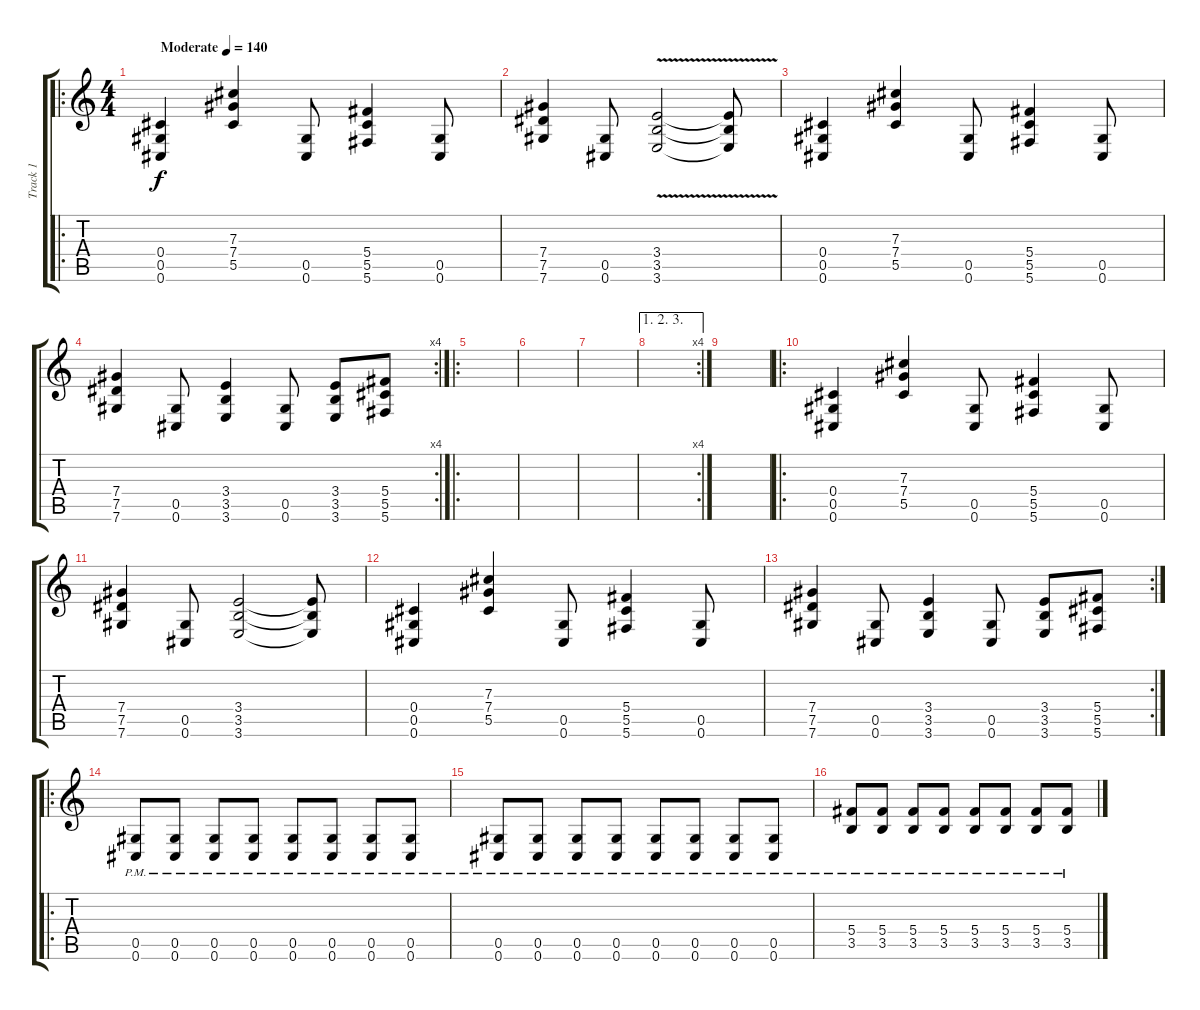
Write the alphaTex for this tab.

\track ("Track 1" "Track 1") {instrument distortionguitar}
\staff {score tabs}
\tuning (Eb4 Bb3 Gb3 Db3 Ab2 Db2) {hide}
\ro
\ts (4 4)
\tempo (140 "Moderate")
\clef g2
\ks c
(0.4 0.5 0.6).4{dy f instrument distortionguitar} (7.3 7.4 5.5).4 (0.5 0.6).8 (5.4 5.5 5.6).4 (0.5 0.6).8 |
(7.4 7.5 7.6).4 (0.5 0.6).8 (3.4 3.5 3.6{v}).2 (3.4{t} 3.5{t} 3.6{t}).8 |
(0.4 0.5 0.6).4 (7.3 7.4 5.5).4 (0.5 0.6).8 (5.4 5.5 5.6).4 (0.5 0.6).8 |
\rc 4
(7.4 7.5 7.6).4 (0.5 0.6).8 (3.4 3.5 3.6).4 (0.5 0.6).8 (3.4 3.5 3.6).8 (5.4 5.5 5.6).8 |
\ro
|
|
|
\ae (1 2 3)
\rc 4
|
|
\ro
(0.4 0.5 0.6).4 (7.3 7.4 5.5).4 (0.5 0.6).8 (5.4 5.5 5.6).4 (0.5 0.6).8 |
(7.4 7.5 7.6).4 (0.5 0.6).8 (3.4 3.5 3.6).2 (3.4{t} 3.5{t} 3.6{t}).8 |
(0.4 0.5 0.6).4 (7.3 7.4 5.5).4 (0.5 0.6).8 (5.4 5.5 5.6).4 (0.5 0.6).8 |
\rc 2
(7.4 7.5 7.6).4 (0.5 0.6).8 (3.4 3.5 3.6).4 (0.5 0.6).8 (3.4 3.5 3.6).8 (5.4 5.5 5.6).8 |
\ro
(0.5{pm} 0.6{pm}).8 (0.5{pm} 0.6{pm}).8 (0.5{pm} 0.6{pm}).8 (0.5{pm} 0.6{pm}).8 (0.5{pm} 0.6{pm}).8 (0.5{pm} 0.6{pm}).8 (0.5{pm} 0.6{pm}).8 (0.5{pm} 0.6{pm}).8 |
(0.5{pm} 0.6{pm}).8 (0.5{pm} 0.6{pm}).8 (0.5{pm} 0.6{pm}).8 (0.5{pm} 0.6{pm}).8 (0.5{pm} 0.6{pm}).8 (0.5{pm} 0.6{pm}).8 (0.5{pm} 0.6{pm}).8 (0.5{pm} 0.6{pm}).8 |
(5.4{pm} 3.5{pm}).8 (5.4{pm} 3.5{pm}).8 (5.4{pm} 3.5{pm}).8 (5.4{pm} 3.5{pm}).8 (5.4{pm} 3.5{pm}).8 (5.4{pm} 3.5{pm}).8 (5.4{pm} 3.5{pm}).8 (5.4{pm} 3.5{pm}).8
